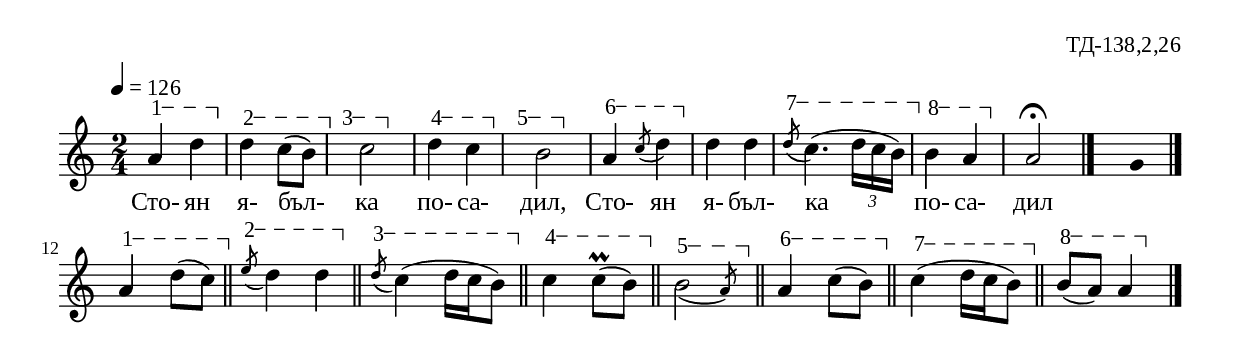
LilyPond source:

%{
sva_138_2_26
%}

\include "td-preamble.ly"

\score {
\relative c'' {
\tempo 4 = 126
\time 2/4
\varA
a4\startTextSpan d\stopTextSpan | 
\varB
d\startTextSpan c8([ b\stopTextSpan]) | 
\varC
\set Score.measureLength = #(ly:make-moment 3 4)
s4\startTextSpan c2\stopTextSpan | 
\set Score.measureLength = #(ly:make-moment 2 4)
\varD
d4\startTextSpan c\stopTextSpan | 
\varE
\set Score.measureLength = #(ly:make-moment 3 4)
s4\startTextSpan b2\stopTextSpan |
\set Score.measureLength = #(ly:make-moment 2 4)
\varF
a4\startTextSpan \acciaccatura c8 d4\stopTextSpan | 
d d | 
\varG
\acciaccatura d8\startTextSpan c4.( \times 2/3 { d16[ c b\stopTextSpan]) } | 
\varH
b4\startTextSpan a\stopTextSpan | 
a2\fermata
 \bar "|." 
s4 \fixB g \fixC
 \bar "|." 
\break
\varA
a4\startTextSpan d8([ c\stopTextSpan]) \bar "||"
\varB
\acciaccatura e8\startTextSpan d4 d\stopTextSpan \bar "||"
\varC
\acciaccatura d8\startTextSpan c4( d16[ c b8\stopTextSpan]) \bar "||"
\varD
c4\startTextSpan c8\prall[( b\stopTextSpan]) \bar "||"
\varE
\slurDown \afterGrace b2\startTextSpan( { \stdB a8\stopTextSpan) \stdB } \slurNeutral \bar "||"
\varF
a4\startTextSpan c8[( b\stopTextSpan]) \bar "||"
\varG
c4\startTextSpan( d16[ c b8\stopTextSpan]) \bar "||" 
\varH
b8\startTextSpan([ a]) a4\stopTextSpan
 \bar "|." 
 }
\addlyrics { Сто- ян я- бъл- ка по- са- дил,  Сто- ян я- бъл- ка по- са- дил }
%
\layout {
  indent = #0
  line-width = 190\mm
  ragged-right=##f
}
%
\midi { 
	\context {
		\Score tempoWholesPerMinute = #(ly:make-moment 126 4)
		}
	}
}
%
\header{
  opus = "ТД-138,2,26"
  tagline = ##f
}


